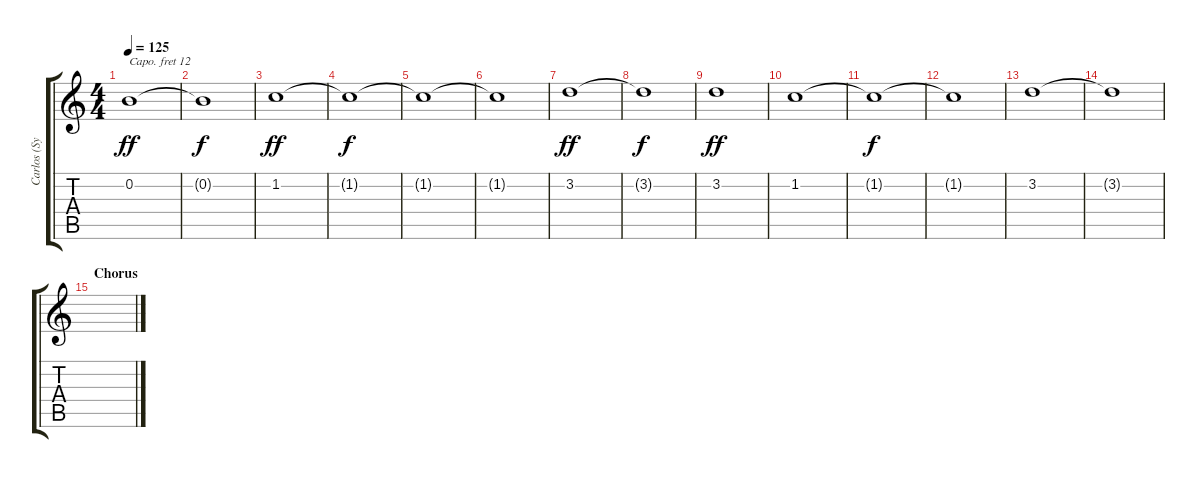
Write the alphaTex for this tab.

\track ("Carlos (Synth Left)" "Carlos (Sy") {instrument stringensemble1}
\staff {score tabs}
\capo 12
\tuning (E4 B3 G3 D3 A2 E2) {hide}
\ts (4 4)
\tempo 125
\clef g2
\ks c
0.2.1{dy ff} |
0.2{t}.1{dy f} |
1.2.1{dy ff} |
1.2{t}.1{dy f} |
1.2{t}.1 |
1.2{t}.1 |
3.2.1{dy ff} |
3.2{t}.1{dy f} |
3.2.1{dy ff} |
1.2.1 |
1.2{t}.1{dy f} |
1.2{t}.1 |
3.2.1 |
3.2{t}.1 |
\section ("" "Chorus")
